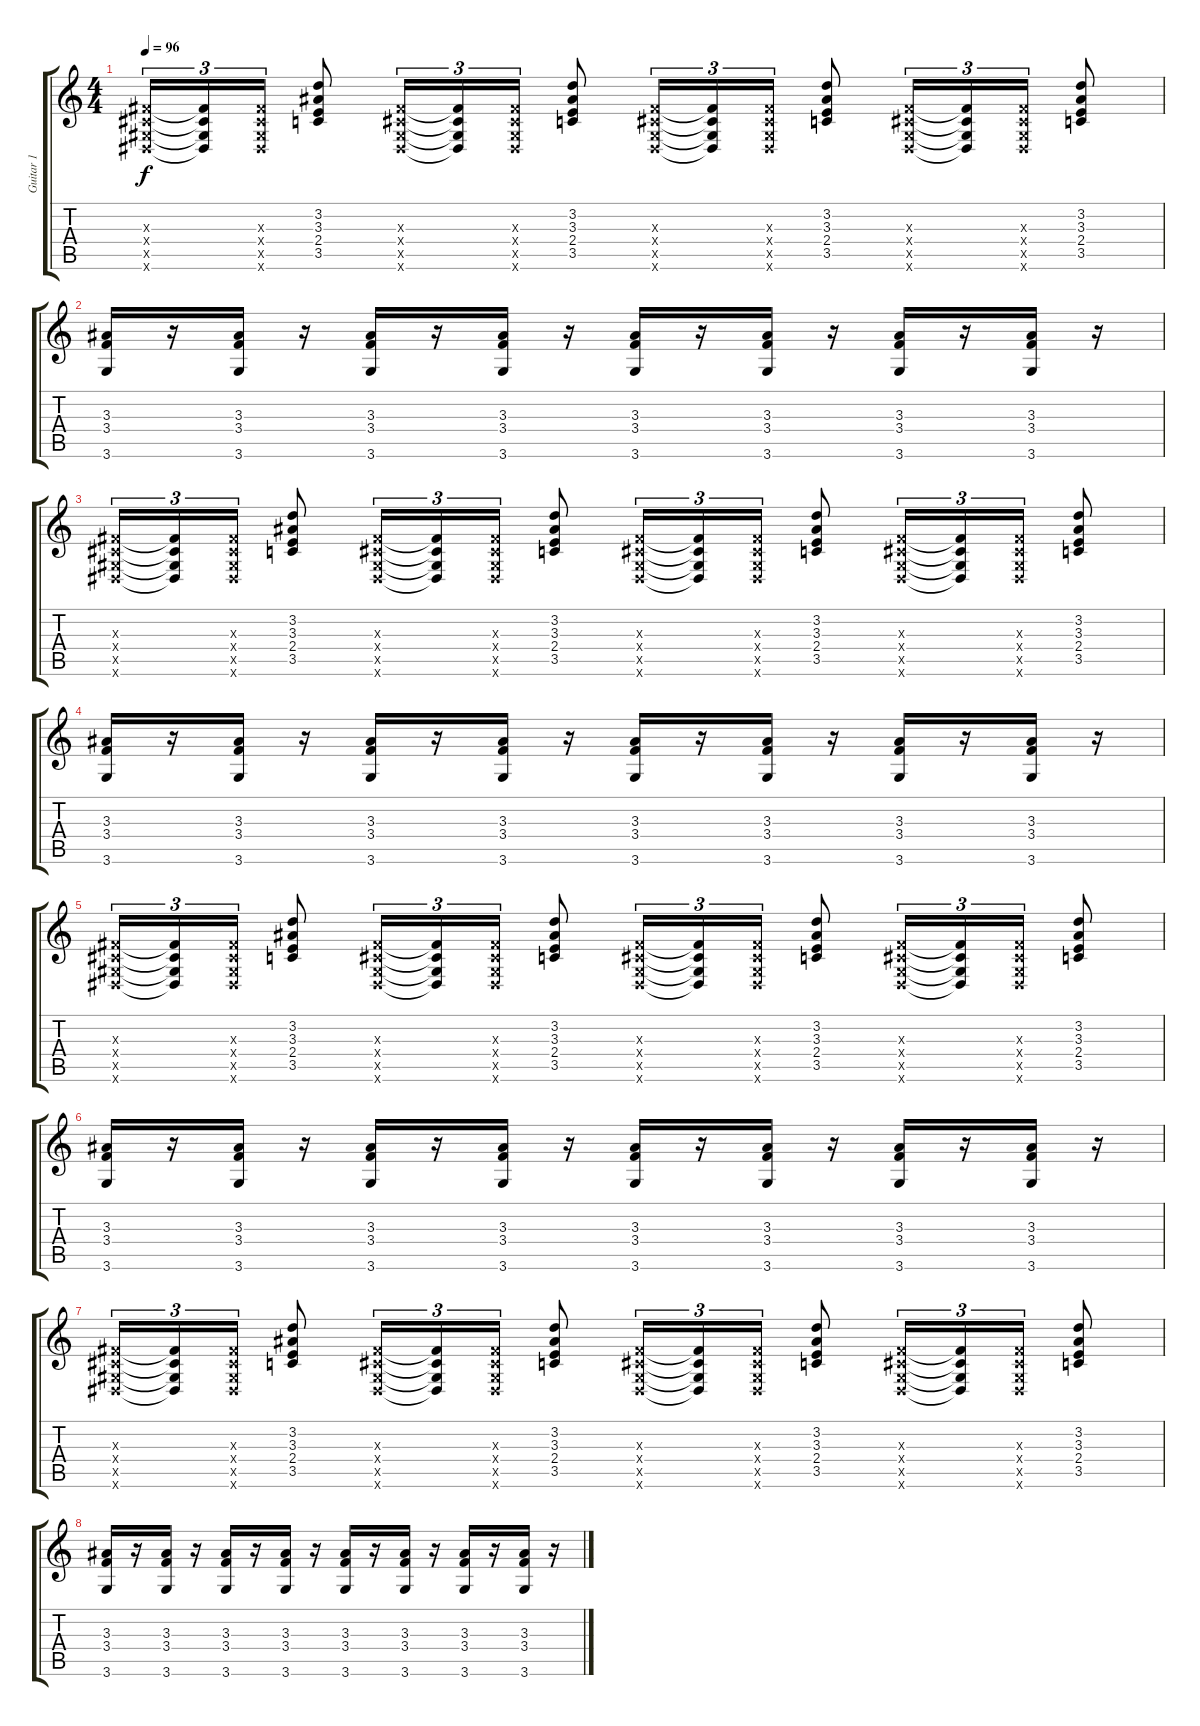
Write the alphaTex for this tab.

\track ("Guitar 1" "Guitar 1") {instrument electricguitarclean}
\staff {score tabs}
\tuning (E4 B3 G3 D3 A2 E2) {hide}
\ts (4 4)
\tempo 96
\clef g2
\ks c
(-1.3{x} -1.4{x} -1.5{x} -1.6{x}).16{tu (3 2) dy f} (-1.3{t} -1.4{t} -1.5{t} -1.6{t}).16{tu (3 2)} (-1.3{x} -1.4{x} -1.5{x} -1.6{x}).16{tu (3 2)} (3.2 3.3 2.4 3.5).8 (-1.3{x} -1.4{x} -1.5{x} -1.6{x}).16{tu (3 2)} (-1.3{t} -1.4{t} -1.5{t} -1.6{t}).16{tu (3 2)} (-1.3{x} -1.4{x} -1.5{x} -1.6{x}).16{tu (3 2)} (3.2 3.3 2.4 3.5).8 (-1.3{x} -1.4{x} -1.5{x} -1.6{x}).16{tu (3 2)} (-1.3{t} -1.4{t} -1.5{t} -1.6{t}).16{tu (3 2)} (-1.3{x} -1.4{x} -1.5{x} -1.6{x}).16{tu (3 2)} (3.2 3.3 2.4 3.5).8 (-1.3{x} -1.4{x} -1.5{x} -1.6{x}).16{tu (3 2)} (-1.3{t} -1.4{t} -1.5{t} -1.6{t}).16{tu (3 2)} (-1.3{x} -1.4{x} -1.5{x} -1.6{x}).16{tu (3 2)} (3.2 3.3 2.4 3.5).8 |
(3.3 3.4 3.6).16 r.16 (3.3 3.4 3.6).16 r.16 (3.3 3.4 3.6).16 r.16 (3.3 3.4 3.6).16 r.16 (3.3 3.4 3.6).16 r.16 (3.3 3.4 3.6).16 r.16 (3.3 3.4 3.6).16 r.16 (3.3 3.4 3.6).16 r.16 |
(-1.3{x} -1.4{x} -1.5{x} -1.6{x}).16{tu (3 2)} (-1.3{t} -1.4{t} -1.5{t} -1.6{t}).16{tu (3 2)} (-1.3{x} -1.4{x} -1.5{x} -1.6{x}).16{tu (3 2)} (3.2 3.3 2.4 3.5).8 (-1.3{x} -1.4{x} -1.5{x} -1.6{x}).16{tu (3 2)} (-1.3{t} -1.4{t} -1.5{t} -1.6{t}).16{tu (3 2)} (-1.3{x} -1.4{x} -1.5{x} -1.6{x}).16{tu (3 2)} (3.2 3.3 2.4 3.5).8 (-1.3{x} -1.4{x} -1.5{x} -1.6{x}).16{tu (3 2)} (-1.3{t} -1.4{t} -1.5{t} -1.6{t}).16{tu (3 2)} (-1.3{x} -1.4{x} -1.5{x} -1.6{x}).16{tu (3 2)} (3.2 3.3 2.4 3.5).8 (-1.3{x} -1.4{x} -1.5{x} -1.6{x}).16{tu (3 2)} (-1.3{t} -1.4{t} -1.5{t} -1.6{t}).16{tu (3 2)} (-1.3{x} -1.4{x} -1.5{x} -1.6{x}).16{tu (3 2)} (3.2 3.3 2.4 3.5).8 |
(3.3 3.4 3.6).16 r.16 (3.3 3.4 3.6).16 r.16 (3.3 3.4 3.6).16 r.16 (3.3 3.4 3.6).16 r.16 (3.3 3.4 3.6).16 r.16 (3.3 3.4 3.6).16 r.16 (3.3 3.4 3.6).16 r.16 (3.3 3.4 3.6).16 r.16 |
(-1.3{x} -1.4{x} -1.5{x} -1.6{x}).16{tu (3 2)} (-1.3{t} -1.4{t} -1.5{t} -1.6{t}).16{tu (3 2)} (-1.3{x} -1.4{x} -1.5{x} -1.6{x}).16{tu (3 2)} (3.2 3.3 2.4 3.5).8 (-1.3{x} -1.4{x} -1.5{x} -1.6{x}).16{tu (3 2)} (-1.3{t} -1.4{t} -1.5{t} -1.6{t}).16{tu (3 2)} (-1.3{x} -1.4{x} -1.5{x} -1.6{x}).16{tu (3 2)} (3.2 3.3 2.4 3.5).8 (-1.3{x} -1.4{x} -1.5{x} -1.6{x}).16{tu (3 2)} (-1.3{t} -1.4{t} -1.5{t} -1.6{t}).16{tu (3 2)} (-1.3{x} -1.4{x} -1.5{x} -1.6{x}).16{tu (3 2)} (3.2 3.3 2.4 3.5).8 (-1.3{x} -1.4{x} -1.5{x} -1.6{x}).16{tu (3 2)} (-1.3{t} -1.4{t} -1.5{t} -1.6{t}).16{tu (3 2)} (-1.3{x} -1.4{x} -1.5{x} -1.6{x}).16{tu (3 2)} (3.2 3.3 2.4 3.5).8 |
(3.3 3.4 3.6).16 r.16 (3.3 3.4 3.6).16 r.16 (3.3 3.4 3.6).16 r.16 (3.3 3.4 3.6).16 r.16 (3.3 3.4 3.6).16 r.16 (3.3 3.4 3.6).16 r.16 (3.3 3.4 3.6).16 r.16 (3.3 3.4 3.6).16 r.16 |
(-1.3{x} -1.4{x} -1.5{x} -1.6{x}).16{tu (3 2)} (-1.3{t} -1.4{t} -1.5{t} -1.6{t}).16{tu (3 2)} (-1.3{x} -1.4{x} -1.5{x} -1.6{x}).16{tu (3 2)} (3.2 3.3 2.4 3.5).8 (-1.3{x} -1.4{x} -1.5{x} -1.6{x}).16{tu (3 2)} (-1.3{t} -1.4{t} -1.5{t} -1.6{t}).16{tu (3 2)} (-1.3{x} -1.4{x} -1.5{x} -1.6{x}).16{tu (3 2)} (3.2 3.3 2.4 3.5).8 (-1.3{x} -1.4{x} -1.5{x} -1.6{x}).16{tu (3 2)} (-1.3{t} -1.4{t} -1.5{t} -1.6{t}).16{tu (3 2)} (-1.3{x} -1.4{x} -1.5{x} -1.6{x}).16{tu (3 2)} (3.2 3.3 2.4 3.5).8 (-1.3{x} -1.4{x} -1.5{x} -1.6{x}).16{tu (3 2)} (-1.3{t} -1.4{t} -1.5{t} -1.6{t}).16{tu (3 2)} (-1.3{x} -1.4{x} -1.5{x} -1.6{x}).16{tu (3 2)} (3.2 3.3 2.4 3.5).8 |
(3.3 3.4 3.6).16 r.16 (3.3 3.4 3.6).16 r.16 (3.3 3.4 3.6).16 r.16 (3.3 3.4 3.6).16 r.16 (3.3 3.4 3.6).16 r.16 (3.3 3.4 3.6).16 r.16 (3.3 3.4 3.6).16 r.16 (3.3 3.4 3.6).16 r.16
